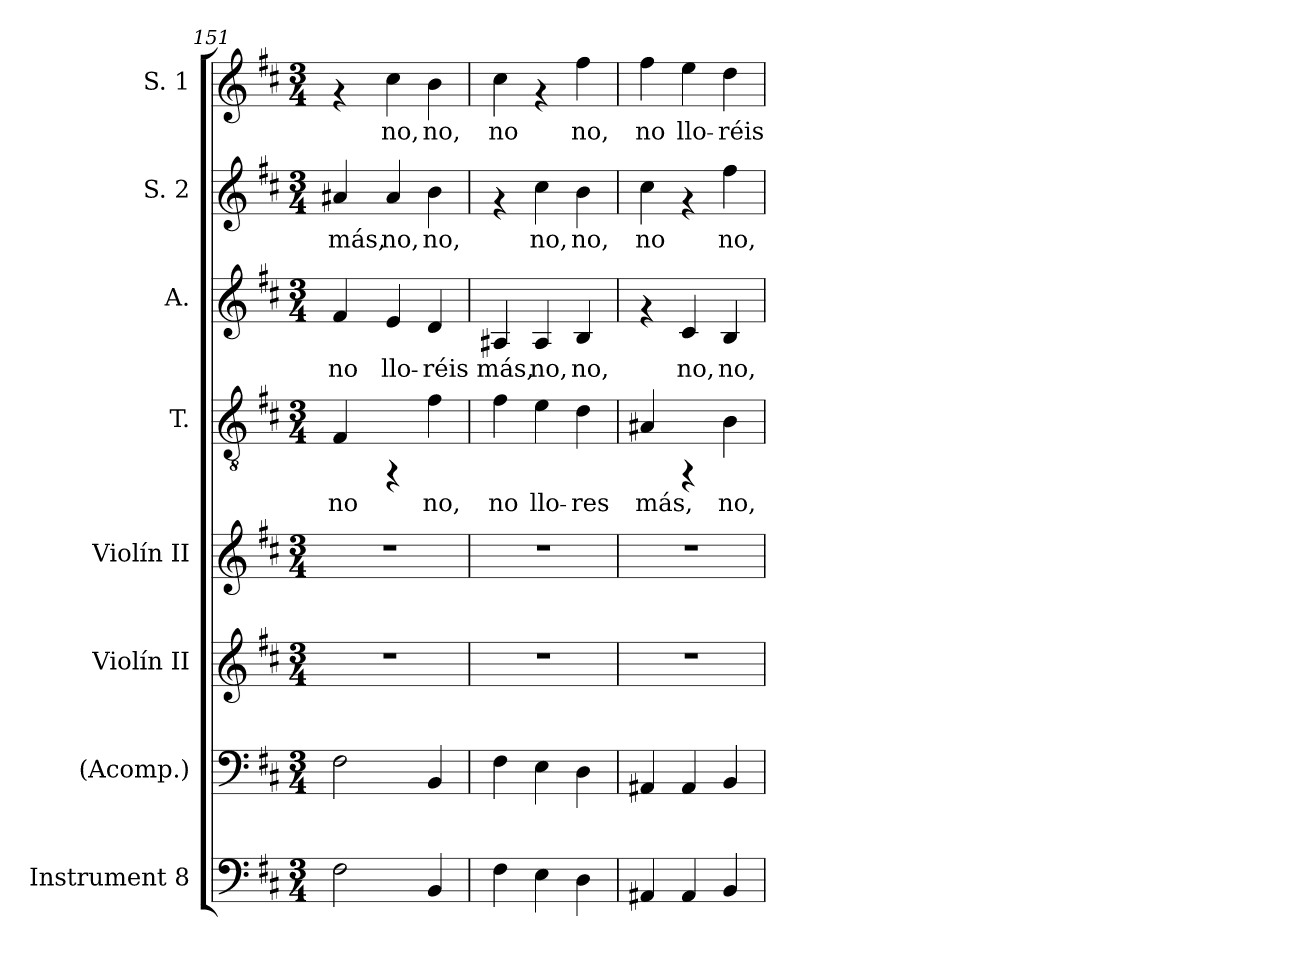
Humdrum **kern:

**kern	**kern	**kern	**kern	**kern	**text	**kern	**text	**kern	**text	**kern	**text
*part8	*part7	*part6	*part5	*part4	*part4	*part3	*part3	*part2	*part2	*part1	*part1
*staff8	*staff7	*staff6	*staff5	*staff4	*staff4	*staff3	*staff3	*staff2	*staff2	*staff1	*staff1
*I"Instrument 8	*I"(Acomp.)	*I"Violín II	*I"Violín II	*I"T.	*	*I"A.	*	*I"S. 2	*	*I"S. 1	*
*	*	*	*I'Violín I	*I'T.	*	*I'A.	*	*I'S. 2	*	*I'S. 1	*
!!LO:PB:g=z
*clefF4	*clefF4	*clefG2	*clefG2	*clefGv2	*	*clefG2	*	*clefG2	*	*clefG2	*
*k[f#c#]	*k[f#c#]	*k[f#c#]	*k[f#c#]	*k[f#c#]	*	*k[f#c#]	*	*k[f#c#]	*	*k[f#c#]	*
*D:	*D:	*D:	*D:	*D:	*	*D:	*	*D:	*	*D:	*
*M3/4	*M3/4	*M3/4	*M3/4	*M3/4	*	*M3/4	*	*M3/4	*	*M3/4	*
=151	=151	=151	=151	=151	=151	=151	=151	=151	=151	=151	=151
!	!	!	!	!	!LO:LY:b:cj	!	!LO:LY:b	!	!LO:LY:b:cj	!	!
2F#\	2F#\	2.r	2.r	4F#/	no	4f#/	no	4a#X/	más,	4rf	.
!	!	!	!	!	!	!	!LO:LY:b	!	!LO:LY:b:cj	!	!LO:LY:b:cj
.	.	.	.	4rFF	.	4e/	llo-	4a#/	no,	4cc#\	no,
!	!	!	!	!	!LO:LY:b:cj	!	!LO:LY:b	!	!LO:LY:b:cj	!	!LO:LY:b:cj
4BB/	4BB/	.	.	4f#\	no,	4d/	-réis	4b\	no,	4b\	no,
=152	=152	=152	=152	=152	=152	=152	=152	=152	=152	=152	=152
!	!	!	!	!	!LO:LY:b:cj	!	!LO:LY:b	!	!	!	!LO:LY:b:cj
4F#\	4F#\	2.r	2.r	4f#\	no	4A#X/	más,	4rf	.	4cc#\	no
!	!	!	!	!	!LO:LY:b:cj	!	!LO:LY:b	!	!LO:LY:b:cj	!	!
4E\	4E\	.	.	4e\	llo-	4A#/	no,	4cc#\	no,	4rf	.
!	!	!	!	!	!LO:LY:b:cj	!	!LO:LY:b	!	!LO:LY:b:cj	!	!LO:LY:b:cj
4D\	4D\	.	.	4d\	-res	4B/	no,	4b\	no,	4ff#\	no,
=153	=153	=153	=153	=153	=153	=153	=153	=153	=153	=153	=153
!	!	!	!	!	!LO:LY:b:cj	!	!	!	!LO:LY:b:cj	!	!LO:LY:b:cj
4AA#X/	4AA#X/	2.r	2.r	4A#X/	más,	4rf	.	4cc#\	no	4ff#\	no
!	!	!	!	!	!	!	!LO:LY:b	!	!	!	!LO:LY:b:cj
4AA#/	4AA#/	.	.	4rFF	.	4c#/	no,	4rf	.	4ee\	llo-
!	!	!	!	!	!LO:LY:b:cj	!	!LO:LY:b	!	!LO:LY:b:cj	!	!LO:LY:b:cj
4BB/	4BB/	.	.	4B\	no,	4B/	no,	4ff#\	no,	4dd\	-réis
=	=	=	=	=	=	=	=	=	=	=	=
*-	*-	*-	*-	*-	*-	*-	*-	*-	*-	*-	*-
